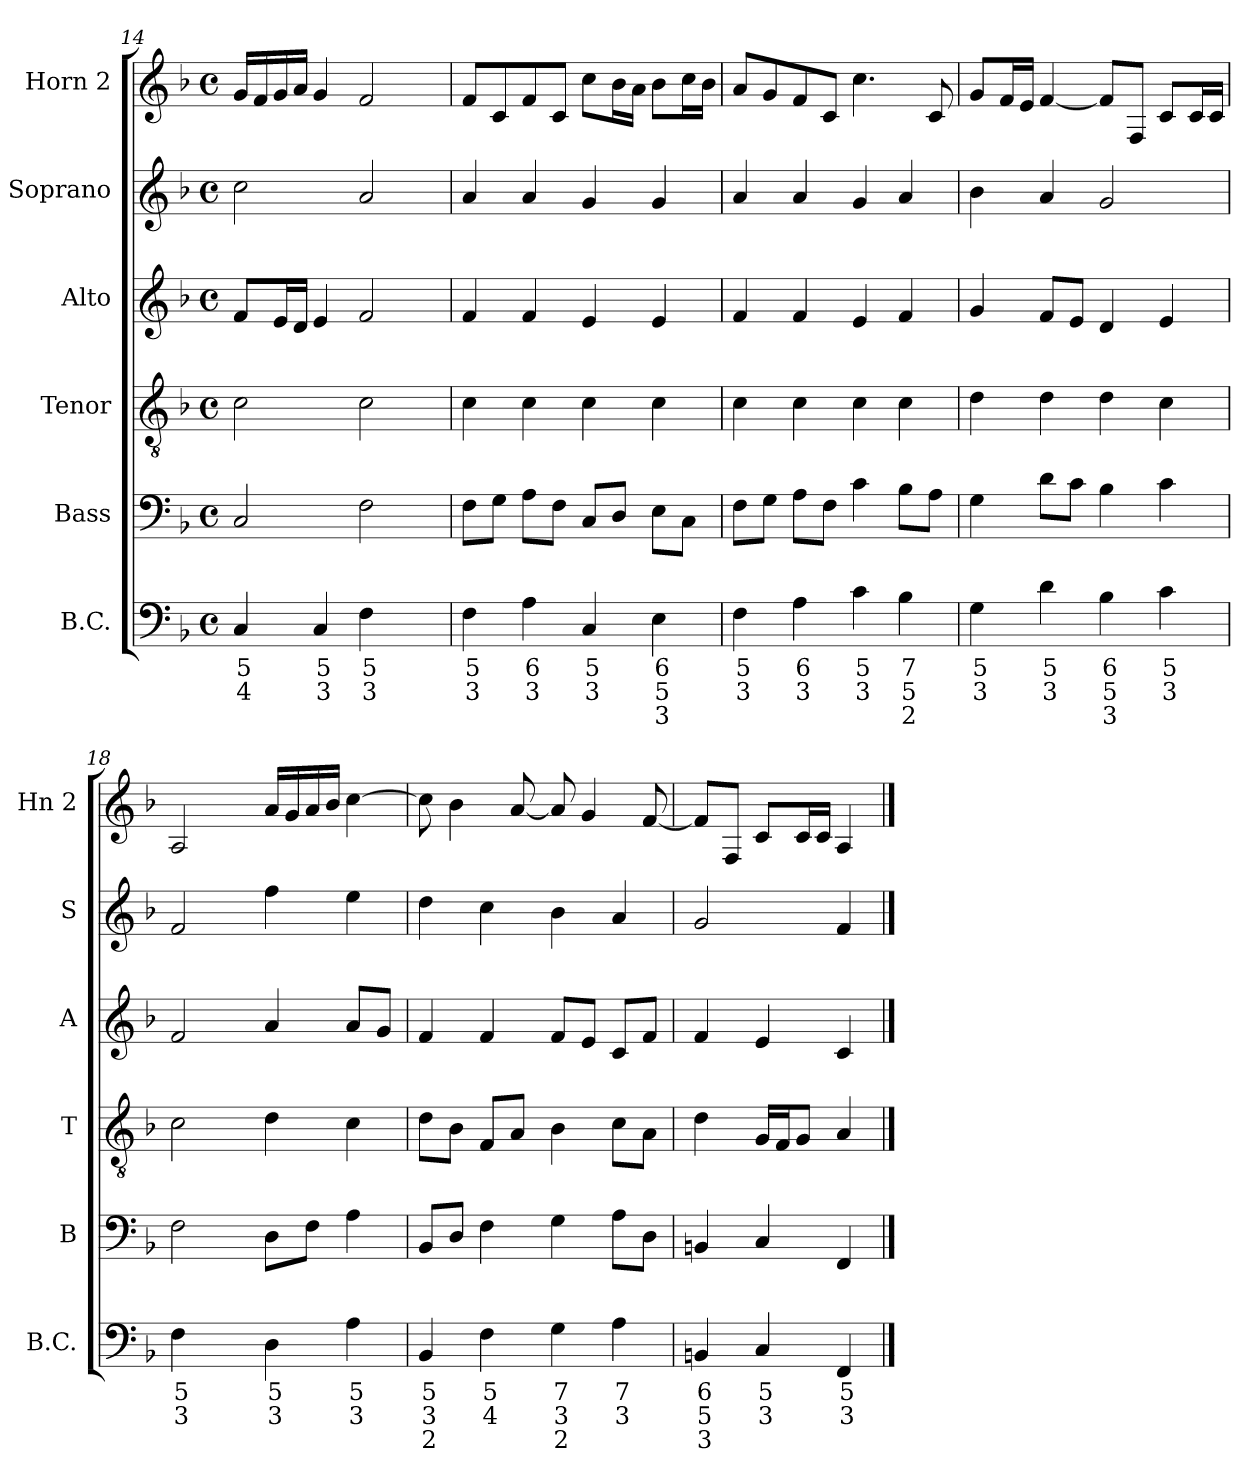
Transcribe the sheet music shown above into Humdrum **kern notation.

**kern	**text	**text	**text	**kern	**kern	**kern	**kern	**kern
*part6	*part6	*part6	*part6	*part5	*part4	*part3	*part2	*part1
*staff6	*staff6	*staff6	*staff6	*staff5	*staff4	*staff3	*staff2	*staff1
*I"B.C.	*	*	*	*I"Bass	*I"Tenor	*I"Alto	*I"Soprano	*I"Horn 2
*I'B.C.	*	*	*	*I'B	*I'T	*I'A	*I'S	*I'Hn 2
*clefF4	*	*	*	*clefF4	*clefGv2	*clefG2	*clefG2	*clefG2
*k[b-]	*	*	*	*k[b-]	*k[b-]	*k[b-]	*k[b-]	*k[b-]
*F:	*	*	*	*F:	*F:	*F:	*F:	*F:
*M4/4	*	*	*	*M4/4	*M4/4	*M4/4	*M4/4	*M4/4
*met(c)	*	*	*	*met(c)	*met(c)	*met(c)	*met(c)	*met(c)
=14	=14	=14	=14	=14	=14	=14	=14	=14
4Ci	5	4	.	2C/	2c\	8f/L	2cc\	16g/LL
.	.	.	.	.	.	.	.	16f/
.	.	.	.	.	.	16e/L	.	16g/
.	.	.	.	.	.	16d/JJ	.	16a/JJ
4Ci	5	3	.	.	.	4e/	.	4g/
4Fi	5	3	.	2F\	2c\	2f/	2a/	2f/
4ryy	.	.	.	.	.	.	.	.
=15	=15	=15	=15	=15	=15	=15	=15	=15
4Fi	5	3	.	8F\L	4c\	4f/	4a/	8f/L
.	.	.	.	8G\J	.	.	.	8c/
4Ai	6	3	.	8A\L	4c\	4f/	4a/	8f/
.	.	.	.	8F\J	.	.	.	8c/J
4Ci	5	3	.	8C/L	4c\	4e/	4g/	8cc\L
.	.	.	.	8D/J	.	.	.	16b-\L
.	.	.	.	.	.	.	.	16a\JJ
4Ei	6	5	3	8E\L	4c\	4e/	4g/	8b-\L
.	.	.	.	8C\J	.	.	.	16cc\L
.	.	.	.	.	.	.	.	16b-\JJ
!!LO:LB:g=z
=16	=16	=16	=16	=16	=16	=16	=16	=16
4Fi	5	3	.	8F\L	4c\	4f/	4a/	8a/L
.	.	.	.	8G\J	.	.	.	8g/
4Ai	6	3	.	8A\L	4c\	4f/	4a/	8f/
.	.	.	.	8F\J	.	.	.	8c/J
4ci	5	3	.	4c\	4c\	4e/	4g/	4.cc\
4B-i	7	5	2	8B-\L	4c\	4f/	4a/	.
.	.	.	.	8A\J	.	.	.	8c/
=17	=17	=17	=17	=17	=17	=17	=17	=17
4Gi	5	3	.	4G\	4d\	4g/	4b-\	8g/L
.	.	.	.	.	.	.	.	16f/L
.	.	.	.	.	.	.	.	16e/JJ
4di	5	3	.	8d\L	4d\	8f/L	4a/	[4f/
.	.	.	.	8c\J	.	8e/J	.	.
4B-i	6	5	3	4B-\	4d\	4d/	2g/	8f/L]
.	.	.	.	.	.	.	.	8F/J
4ci	5	3	.	4c\	4c\	4e/	.	8c/L
.	.	.	.	.	.	.	.	16c/L
.	.	.	.	.	.	.	.	16c/JJ
=18	=18	=18	=18	=18	=18	=18	=18	=18
4Fi	5	3	.	2F\	2c\	2f/	2f/	2A/
4ryy	.	.	.	.	.	.	.	.
4Di	5	3	.	8D\L	4d\	4a/	4ff\	16a/LL
.	.	.	.	.	.	.	.	16g/
.	.	.	.	8F\J	.	.	.	16a/
.	.	.	.	.	.	.	.	16b-/JJ
4Ai	5	3	.	4A\	4c\	8a/L	4ee\	[4cc\
.	.	.	.	.	.	8g/J	.	.
=19	=19	=19	=19	=19	=19	=19	=19	=19
4BB-i	5	3	2	8BB-/L	8d\L	4f/	4dd\	8cc\]
.	.	.	.	8D/J	8B-\J	.	.	4b-\
4Fi	5	4	.	4F\	8F/L	4f/	4cc\	.
.	.	.	.	.	8A/J	.	.	[8a/
4Gi	7	3	2	4G\	4B-\	8f/L	4b-\	8a/]
.	.	.	.	.	.	8e/J	.	4g/
4Ai	7	3	.	8A\L	8c\L	8c/L	4a/	.
.	.	.	.	8D\J	8A\J	8f/J	.	[8f/
=20	=20	=20	=20	=20	=20	=20	=20	=20
4BBni	6	5	3	4BBn/	4d\	4f/	2g/	8f/L]
.	.	.	.	.	.	.	.	8F/J
4Ci	5	3	.	4C/	16G/LL	4e/	.	8c/L
.	.	.	.	.	16F/J	.	.	.
.	.	.	.	.	8G/J	.	.	16c/L
.	.	.	.	.	.	.	.	16c/JJ
4FFi	5	3	.	4FF/	4A/	4c/	4f/	4A/
==	==	==	==	==	==	==	==	==
*-	*-	*-	*-	*-	*-	*-	*-	*-
